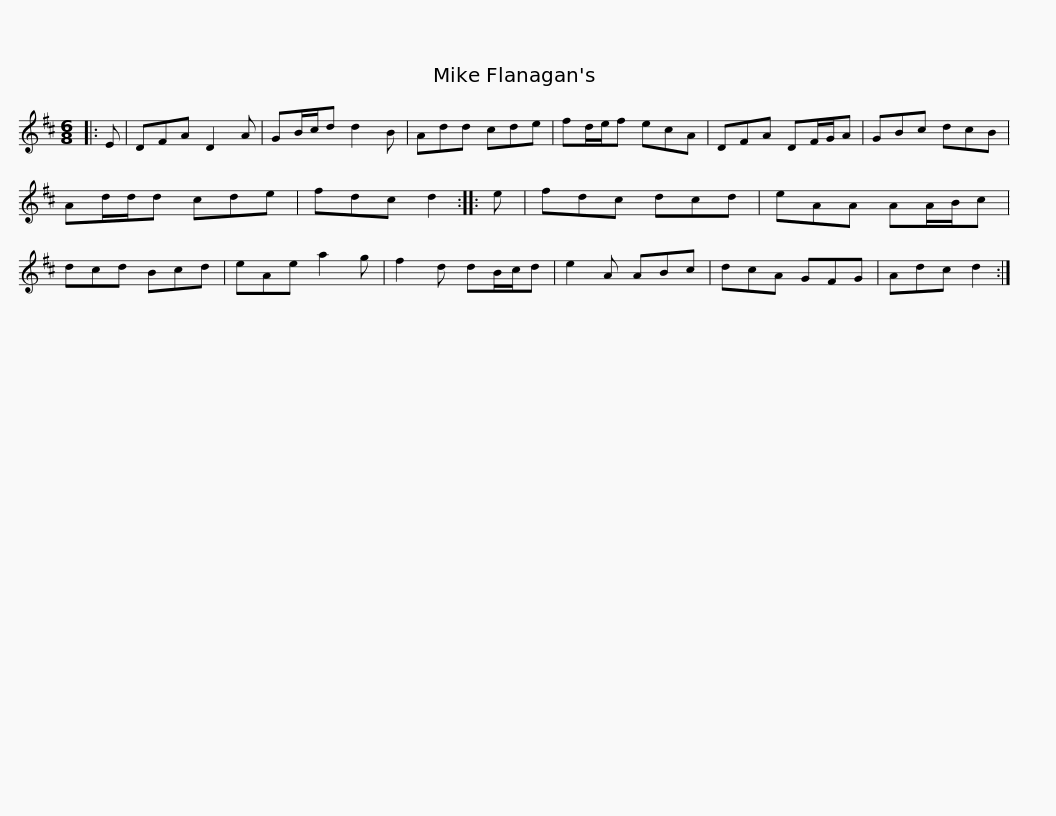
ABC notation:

X:1
L:1/8
M:6/8
I:linebreak $
K:D
V:1 treble
V:1
|: E | DFA D2 A | GB/c/d d2 B | Add cde | fd/e/f ecA | %5
 DFA DF/G/A | GBc dcB |$ Ad/d/d cde | fdc d2 :: e | %10
 fdc dcd | eAA AA/B/c | dcd Bcd | eAe a2 g | f2 d dB/c/d |$ %15
 e2 A ABc | dcA GFG | Adc d2 :| %18
